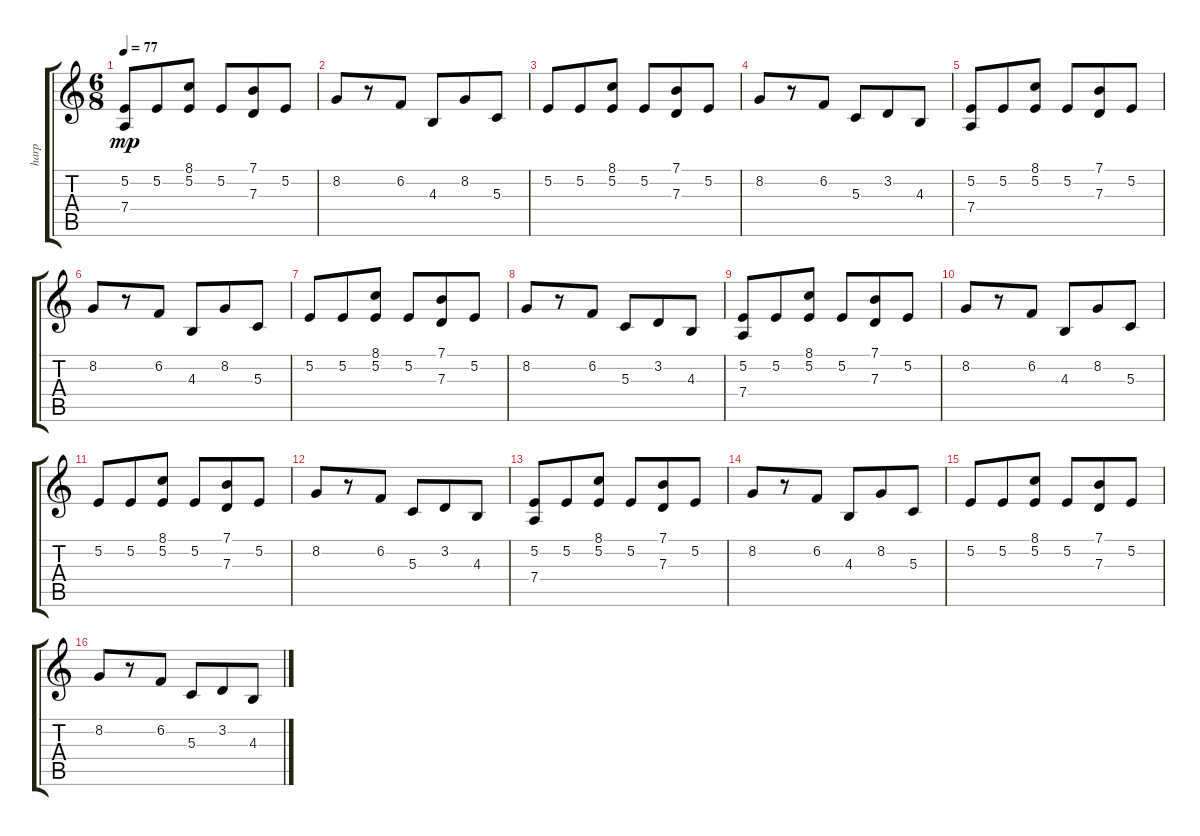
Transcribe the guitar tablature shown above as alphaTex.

\track ("harp" "harp") {instrument orchestralharp}
\staff {score tabs}
\tuning (E4 B3 G3 D3 A2 E2) {hide}
\ts (6 8)
\tempo 77
\clef g2
\ks c
(5.2 7.4).8{dy mp} 5.2.8 (8.1 5.2).8 5.2.8 (7.1 7.3).8 5.2.8 |
8.2.8 r.8 6.2.8 4.3.8 8.2.8 5.3.8 |
5.2.8 5.2.8 (8.1 5.2).8 5.2.8 (7.1 7.3).8 5.2.8 |
8.2.8 r.8 6.2.8 5.3.8 3.2.8 4.3.8 |
(5.2 7.4).8 5.2.8 (8.1 5.2).8 5.2.8 (7.1 7.3).8 5.2.8 |
8.2.8 r.8 6.2.8 4.3.8 8.2.8 5.3.8 |
5.2.8 5.2.8 (8.1 5.2).8 5.2.8 (7.1 7.3).8 5.2.8 |
8.2.8 r.8 6.2.8 5.3.8 3.2.8 4.3.8 |
(5.2 7.4).8 5.2.8 (8.1 5.2).8 5.2.8 (7.1 7.3).8 5.2.8 |
8.2.8 r.8 6.2.8 4.3.8 8.2.8 5.3.8 |
5.2.8 5.2.8 (8.1 5.2).8 5.2.8 (7.1 7.3).8 5.2.8 |
8.2.8 r.8 6.2.8 5.3.8 3.2.8 4.3.8 |
(5.2 7.4).8 5.2.8 (8.1 5.2).8 5.2.8 (7.1 7.3).8 5.2.8 |
8.2.8 r.8 6.2.8 4.3.8 8.2.8 5.3.8 |
5.2.8 5.2.8 (8.1 5.2).8 5.2.8 (7.1 7.3).8 5.2.8 |
8.2.8 r.8 6.2.8 5.3.8 3.2.8 4.3.8
